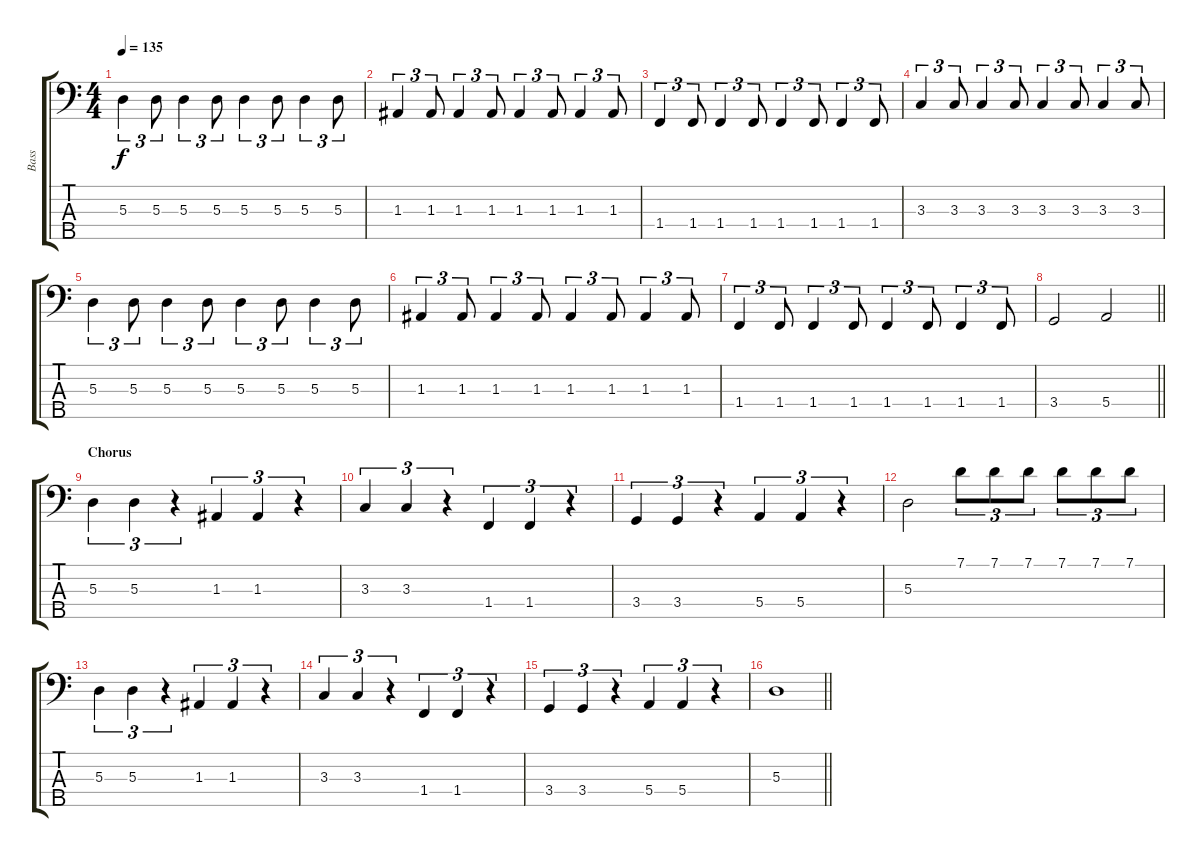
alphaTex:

\track ("Bass" "Bass") {instrument electricbassfinger}
\staff {score tabs}
\tuning (G2 D2 A1 E1 B0) {hide}
\ts (4 4)
\tempo 135
\clef f4
\ks c
5.3.4{tu (3 2) dy f} 5.3.8{tu (3 2)} 5.3.4{tu (3 2)} 5.3.8{tu (3 2)} 5.3.4{tu (3 2)} 5.3.8{tu (3 2)} 5.3.4{tu (3 2)} 5.3.8{tu (3 2)} |
1.3.4{tu (3 2)} 1.3.8{tu (3 2)} 1.3.4{tu (3 2)} 1.3.8{tu (3 2)} 1.3.4{tu (3 2)} 1.3.8{tu (3 2)} 1.3.4{tu (3 2)} 1.3.8{tu (3 2)} |
1.4.4{tu (3 2)} 1.4.8{tu (3 2)} 1.4.4{tu (3 2)} 1.4.8{tu (3 2)} 1.4.4{tu (3 2)} 1.4.8{tu (3 2)} 1.4.4{tu (3 2)} 1.4.8{tu (3 2)} |
3.3.4{tu (3 2)} 3.3.8{tu (3 2)} 3.3.4{tu (3 2)} 3.3.8{tu (3 2)} 3.3.4{tu (3 2)} 3.3.8{tu (3 2)} 3.3.4{tu (3 2)} 3.3.8{tu (3 2)} |
5.3.4{tu (3 2)} 5.3.8{tu (3 2)} 5.3.4{tu (3 2)} 5.3.8{tu (3 2)} 5.3.4{tu (3 2)} 5.3.8{tu (3 2)} 5.3.4{tu (3 2)} 5.3.8{tu (3 2)} |
1.3.4{tu (3 2)} 1.3.8{tu (3 2)} 1.3.4{tu (3 2)} 1.3.8{tu (3 2)} 1.3.4{tu (3 2)} 1.3.8{tu (3 2)} 1.3.4{tu (3 2)} 1.3.8{tu (3 2)} |
1.4.4{tu (3 2)} 1.4.8{tu (3 2)} 1.4.4{tu (3 2)} 1.4.8{tu (3 2)} 1.4.4{tu (3 2)} 1.4.8{tu (3 2)} 1.4.4{tu (3 2)} 1.4.8{tu (3 2)} |
\barLineRight lightlight
3.4.2 5.4.2 |
\section ("" "Chorus")
5.3.4{tu (3 2)} 5.3.4{tu (3 2)} r.4{tu (3 2)} 1.3.4{tu (3 2)} 1.3.4{tu (3 2)} r.4{tu (3 2)} |
3.3.4{tu (3 2)} 3.3.4{tu (3 2)} r.4{tu (3 2)} 1.4.4{tu (3 2)} 1.4.4{tu (3 2)} r.4{tu (3 2)} |
3.4.4{tu (3 2)} 3.4.4{tu (3 2)} r.4{tu (3 2)} 5.4.4{tu (3 2)} 5.4.4{tu (3 2)} r.4{tu (3 2)} |
5.3.2 7.1.8{tu (3 2)} 7.1.8{tu (3 2)} 7.1.8{tu (3 2)} 7.1.8{tu (3 2)} 7.1.8{tu (3 2)} 7.1.8{tu (3 2)} |
5.3.4{tu (3 2)} 5.3.4{tu (3 2)} r.4{tu (3 2)} 1.3.4{tu (3 2)} 1.3.4{tu (3 2)} r.4{tu (3 2)} |
3.3.4{tu (3 2)} 3.3.4{tu (3 2)} r.4{tu (3 2)} 1.4.4{tu (3 2)} 1.4.4{tu (3 2)} r.4{tu (3 2)} |
3.4.4{tu (3 2)} 3.4.4{tu (3 2)} r.4{tu (3 2)} 5.4.4{tu (3 2)} 5.4.4{tu (3 2)} r.4{tu (3 2)} |
\barLineRight lightlight
5.3.1
